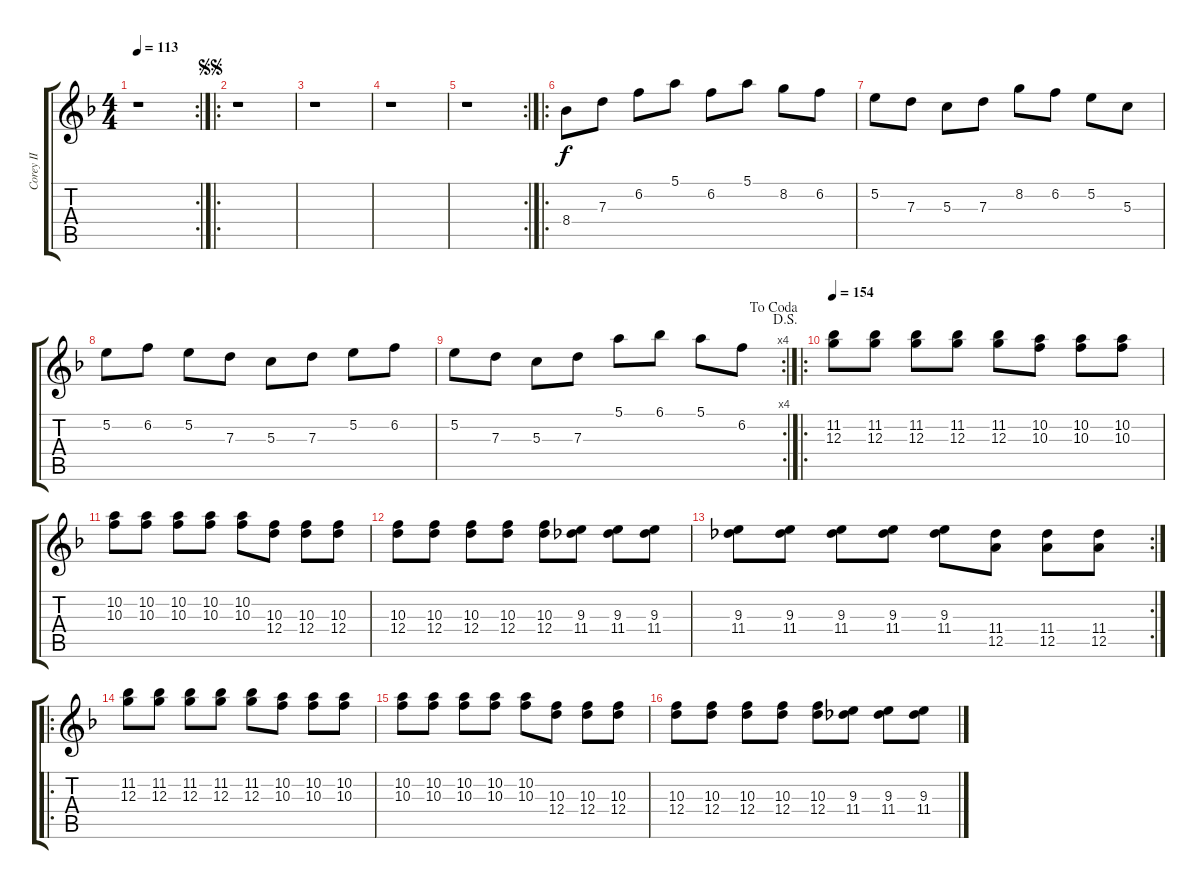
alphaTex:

\track ("Corey II" "Corey II") {instrument distortionguitar}
\staff {score tabs}
\tuning (E4 B3 G3 D3 A2 D2) {hide}
\rc 2
\ts (4 4)
\tempo 113
\clef g2
\ks f
r.1{dy f} |
\ro
\jump segnosegno
r.1 |
r.1 |
r.1 |
\rc 2
r.1 |
\ro
8.4.8 7.3.8 6.2.8 5.1.8 6.2.8 5.1.8 8.2.8 6.2.8 |
5.2.8 7.3.8 5.3.8 7.3.8 8.2.8 6.2.8 5.2.8 5.3.8 |
5.2.8 6.2.8 5.2.8 7.3.8 5.3.8 7.3.8 5.2.8 6.2.8 |
\rc 4
\jump dalsegno
\jump dacoda
5.2.8 7.3.8 5.3.8 7.3.8 5.1.8 6.1.8 5.1.8 6.2.8 |
\ro
\tempo 154
(11.2 12.3).8 (11.2 12.3).8 (11.2 12.3).8 (11.2 12.3).8 (11.2 12.3).8 (10.2 10.3).8 (10.2 10.3).8 (10.2 10.3).8 |
(10.2 10.3).8 (10.2 10.3).8 (10.2 10.3).8 (10.2 10.3).8 (10.2 10.3).8 (10.3 12.4).8 (10.3 12.4).8 (10.3 12.4).8 |
(10.3 12.4).8 (10.3 12.4).8 (10.3 12.4).8 (10.3 12.4).8 (10.3 12.4).8 (9.3 11.4).8 (9.3 11.4).8 (9.3 11.4).8 |
\rc 2
(9.3 11.4).8 (9.3 11.4).8 (9.3 11.4).8 (9.3 11.4).8 (9.3 11.4).8 (11.4 12.5).8 (11.4 12.5).8 (11.4 12.5).8 |
\ro
(11.2 12.3).8 (11.2 12.3).8 (11.2 12.3).8 (11.2 12.3).8 (11.2 12.3).8 (10.2 10.3).8 (10.2 10.3).8 (10.2 10.3).8 |
(10.2 10.3).8 (10.2 10.3).8 (10.2 10.3).8 (10.2 10.3).8 (10.2 10.3).8 (10.3 12.4).8 (10.3 12.4).8 (10.3 12.4).8 |
(10.3 12.4).8 (10.3 12.4).8 (10.3 12.4).8 (10.3 12.4).8 (10.3 12.4).8 (9.3 11.4).8 (9.3 11.4).8 (9.3 11.4).8
